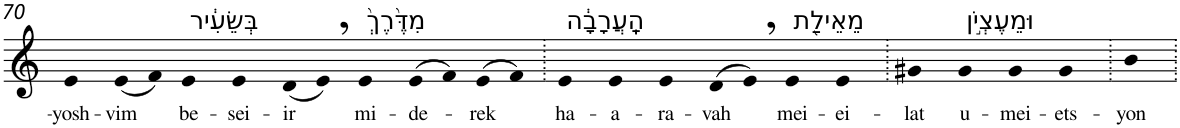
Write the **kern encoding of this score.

**kern	**text
*part1	*part1
*staff1	*staff1
*I"Piano	*
*I'Pno	*
!!LO:PB:g=z
*clefG2	*
*k[]	*
=70	=70
!	!LO:LY:b
4e	-yosh-
!	!LO:LY:b
(8e	-vim
8f)	.
!LO:TX:a:t=בְּשֵׂעִ֔יר	!
!	!LO:LY:b
4e	be-
!	!LO:LY:b
4e	-sei-
!	!LO:LY:b
(8d	-ir
8e,)	.
!LO:TX:a:t=מִדֶּ֙רֶךְ֙	!
!	!LO:LY:b
4e	mi-
!	!LO:LY:b
(>8e	-de-
8f)	.
!	!LO:LY:b
(>8e	-rek
8f)	.
=71.	=71.
!LO:TX:a:t=הָֽעֲרָבָ֔ה	!
!	!LO:LY:b
4e	ha-
!	!LO:LY:b
4e	-a-
!	!LO:LY:b
4e	-ra-
!	!LO:LY:b
(>8d	-vah
8e,)	.
!LO:TX:a:t=מֵאֵילַ֖ת	!
!	!LO:LY:b
4e	mei-
!	!LO:LY:b
4e	-ei-
=72.	=72.
!	!LO:LY:b
4g#X	-lat
!LO:TX:a:t=וּמֵעֶצְיֹ֣ן	!
!	!LO:LY:b
4g#	u-
!	!LO:LY:b
4g#	-mei-
!	!LO:LY:b
4g#	-ets-
=73.	=73.
!	!LO:LY:b
4b	-yon
=.	=.
*-	*-
